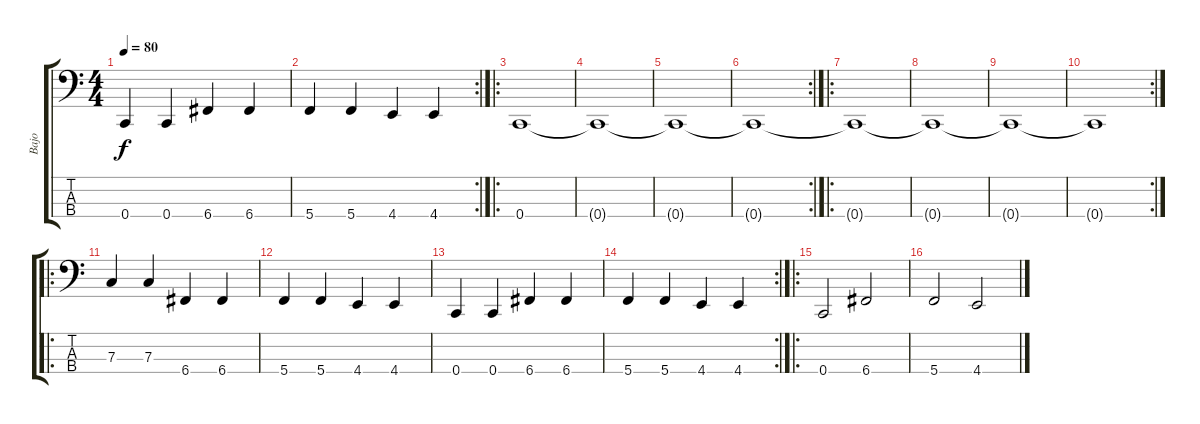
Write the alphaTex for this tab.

\track ("Bajo" "Bajo") {instrument electricbassfinger}
\staff {score tabs}
\tuning (Eb2 Bb1 F1 C1) {hide}
\ts (4 4)
\tempo 80
\clef f4
\ks c
0.4.4{dy f} 0.4.4 6.4.4 6.4.4 |
\rc 2
5.4.4 5.4.4 4.4.4 4.4.4 |
\ro
0.4.1 |
0.4{t}.1 |
0.4{t}.1 |
\rc 2
0.4{t}.1 |
\ro
0.4{t}.1 |
0.4{t}.1 |
0.4{t}.1 |
\rc 2
0.4{t}.1 |
\ro
7.3.4 7.3.4 6.4.4 6.4.4 |
5.4.4 5.4.4 4.4.4 4.4.4 |
0.4.4 0.4.4 6.4.4 6.4.4 |
\rc 2
5.4.4 5.4.4 4.4.4 4.4.4 |
\ro
0.4.2 6.4.2 |
5.4.2 4.4.2
